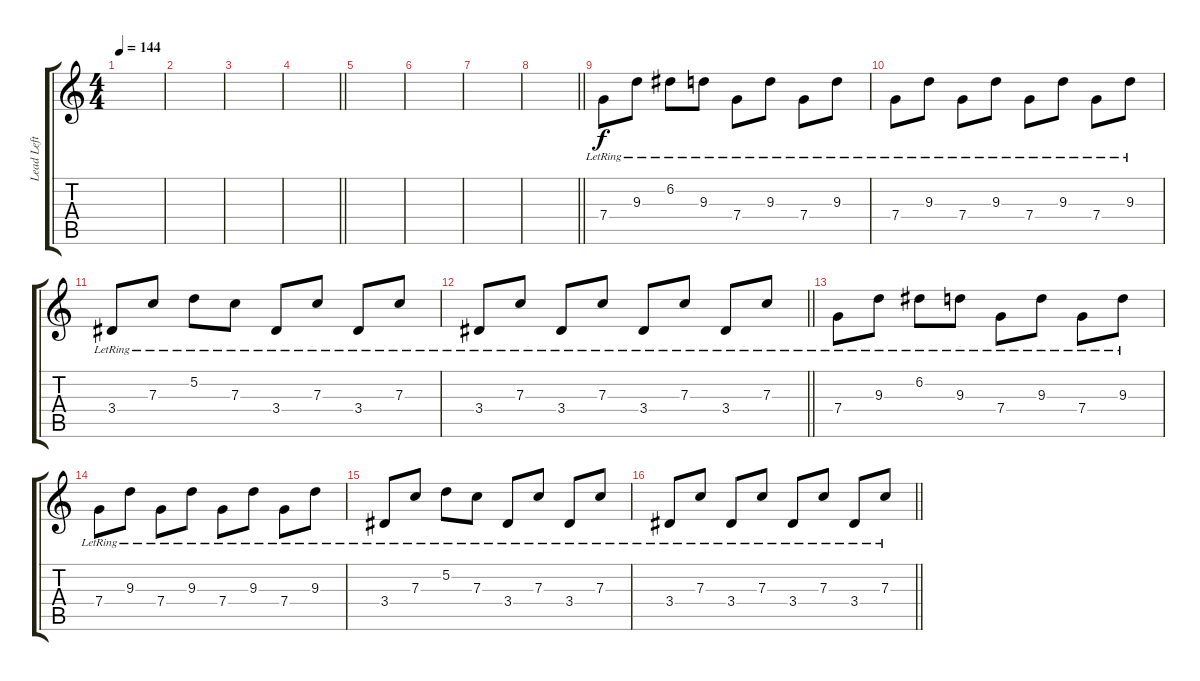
\track ("Lead Left" "Lead Left") {instrument distortionguitar}
\staff {score tabs}
\tuning (D4 A3 F3 C3 G2 C2) {hide}
\ts (4 4)
\section ("" "")
\tempo 144
\clef g2
\ks c
|
|
|
\barLineRight lightlight
|
|
|
|
\barLineRight lightlight
|
\section ("" "")
7.4{lr}.8{dy f volume 12} 9.3{lr}.8 6.2{lr}.8 9.3{lr}.8 7.4{lr}.8 9.3{lr}.8 7.4{lr}.8 9.3{lr}.8 |
7.4{lr}.8 9.3{lr}.8 7.4{lr}.8 9.3{lr}.8 7.4{lr}.8 9.3{lr}.8 7.4{lr}.8 9.3{lr}.8 |
3.4{lr}.8 7.3{lr}.8 5.2{lr}.8 7.3{lr}.8 3.4{lr}.8 7.3{lr}.8 3.4{lr}.8 7.3{lr}.8 |
\barLineRight lightlight
3.4{lr}.8 7.3{lr}.8 3.4{lr}.8 7.3{lr}.8 3.4{lr}.8 7.3{lr}.8 3.4{lr}.8 7.3{lr}.8 |
7.4{lr}.8 9.3{lr}.8 6.2{lr}.8 9.3{lr}.8 7.4{lr}.8 9.3{lr}.8 7.4{lr}.8 9.3{lr}.8 |
7.4{lr}.8 9.3{lr}.8 7.4{lr}.8 9.3{lr}.8 7.4{lr}.8 9.3{lr}.8 7.4{lr}.8 9.3{lr}.8 |
3.4{lr}.8 7.3{lr}.8 5.2{lr}.8 7.3{lr}.8 3.4{lr}.8 7.3{lr}.8 3.4{lr}.8 7.3{lr}.8 |
\barLineRight lightlight
3.4{lr}.8 7.3{lr}.8 3.4{lr}.8 7.3{lr}.8 3.4{lr}.8 7.3{lr}.8 3.4{lr}.8 7.3{lr}.8
